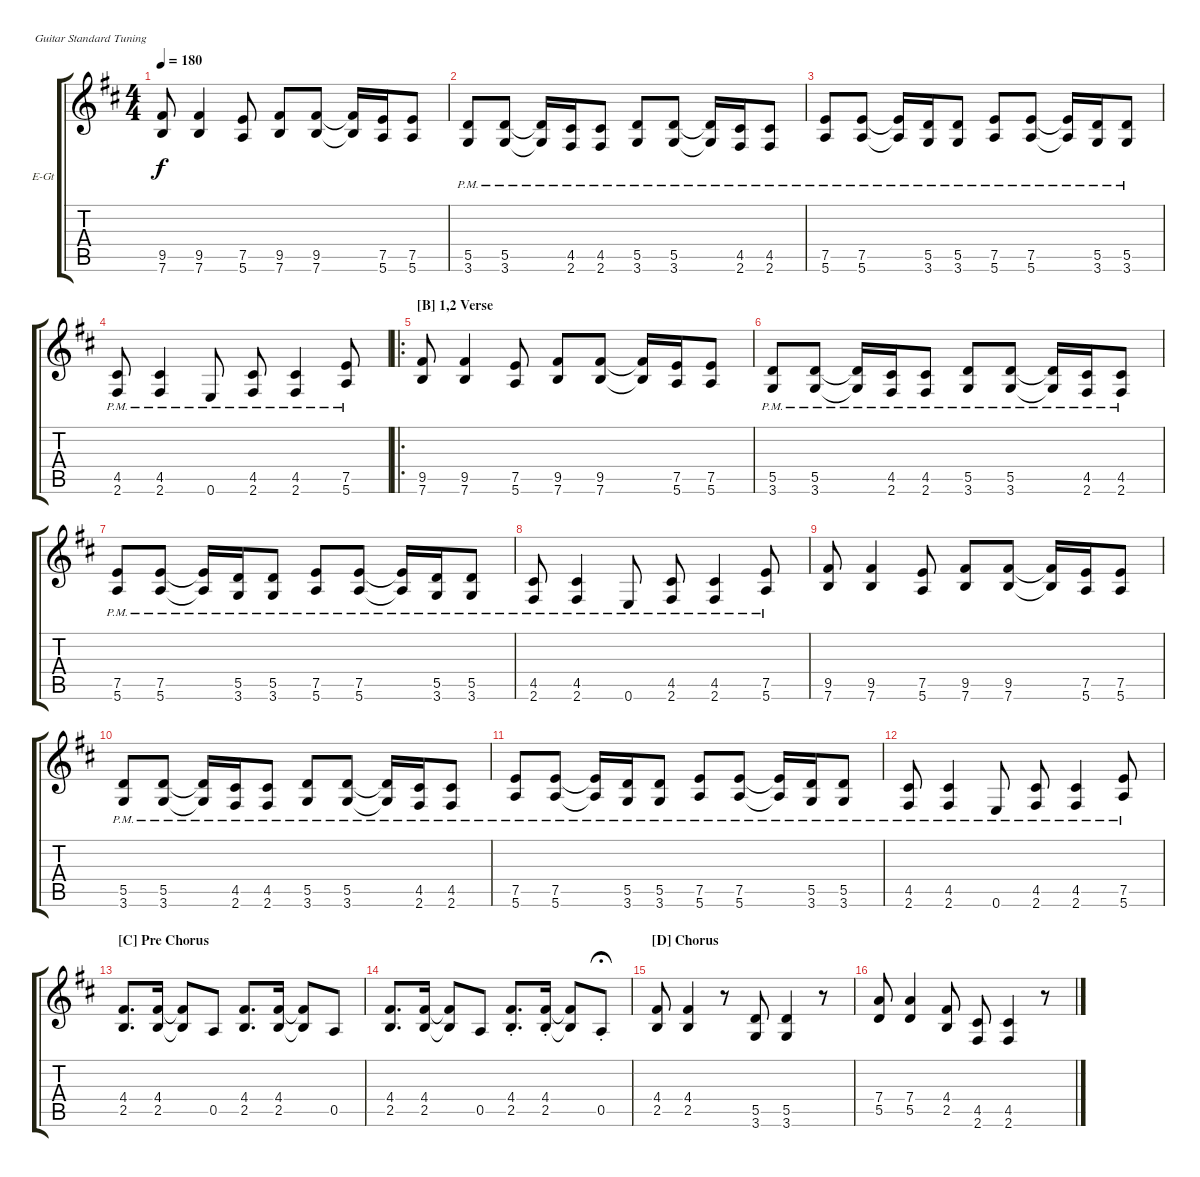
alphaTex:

\bracketExtendMode groupsimilarinstruments
\firstSystemTrackNameOrientation horizontal
\otherSystemsTrackNameOrientation horizontal
\track ("Gtr. I" "E-Gt") {instrument overdrivenguitar}
\staff {score tabs}
\tuning (E4 B3 G3 D3 A2 E2)
\ts (4 4)
\tempo 180
\clef g2
\scale
1.06305
\ks d
(9.5 7.6).8{dy f} (9.5 7.6).4 (7.5 5.6).8 (9.5 7.6).8 (9.5 7.6).8 (9.5{t} 7.6{t}).16 (7.5 5.6).16 (7.5 5.6).8 |
\scale
0.936948 (5.5{pm} 3.6{pm}).8 (5.5{pm} 3.6{pm}).8 (5.5{pm t} 3.6{pm t}).16 (4.5{pm} 2.6{pm}).16 (4.5{pm} 2.6{pm}).8 (5.5{pm} 3.6{pm}).8 (5.5{pm} 3.6{pm}).8 (5.5{pm t} 3.6{pm t}).16 (4.5{pm} 2.6{pm}).16 (4.5{pm} 2.6{pm}).8 |
\scale
1.06305 (7.5{pm} 5.6{pm}).8 (7.5{pm} 5.6{pm}).8 (7.5{pm t} 5.6{pm t}).16 (5.5{pm} 3.6{pm}).16 (5.5{pm} 3.6{pm}).8 (7.5{pm} 5.6{pm}).8 (7.5{pm} 5.6{pm}).8 (7.5{pm t} 5.6{pm t}).16 (5.5{pm} 3.6{pm}).16 (5.5{pm} 3.6{pm}).8 |
\scale
0.936948 (4.5{pm} 2.6{pm}).8 (4.5{pm} 2.6{pm}).4 0.6{pm}.8 (4.5{pm} 2.6{pm}).8 (4.5{pm} 2.6{pm}).4 (7.5{pm} 5.6{pm}).8 |
\ro
\section ("B" "1,2 Verse")
\scale
1.06305 (9.5 7.6).8 (9.5 7.6).4 (7.5 5.6).8 (9.5 7.6).8 (9.5 7.6).8 (9.5{t} 7.6{t}).16 (7.5 5.6).16 (7.5 5.6).8 |
\scale
0.936948 (5.5{pm} 3.6{pm}).8 (5.5{pm} 3.6{pm}).8 (5.5{pm t} 3.6{pm t}).16 (4.5{pm} 2.6{pm}).16 (4.5{pm} 2.6{pm}).8 (5.5{pm} 3.6{pm}).8 (5.5{pm} 3.6{pm}).8 (5.5{pm t} 3.6{pm t}).16 (4.5{pm} 2.6{pm}).16 (4.5{pm} 2.6{pm}).8 |
\scale
1.06305 (7.5{pm} 5.6{pm}).8 (7.5{pm} 5.6{pm}).8 (7.5{pm t} 5.6{pm t}).16 (5.5{pm} 3.6{pm}).16 (5.5{pm} 3.6{pm}).8 (7.5{pm} 5.6{pm}).8 (7.5{pm} 5.6{pm}).8 (7.5{pm t} 5.6{pm t}).16 (5.5{pm} 3.6{pm}).16 (5.5{pm} 3.6{pm}).8 |
\scale
0.936948 (4.5{pm} 2.6{pm}).8 (4.5{pm} 2.6{pm}).4 0.6{pm}.8 (4.5{pm} 2.6{pm}).8 (4.5{pm} 2.6{pm}).4 (7.5{pm} 5.6{pm}).8 |
\scale
1.06305 (9.5 7.6).8 (9.5 7.6).4 (7.5 5.6).8 (9.5 7.6).8 (9.5 7.6).8 (9.5{t} 7.6{t}).16 (7.5 5.6).16 (7.5 5.6).8 |
\scale
0.936948 (5.5{pm} 3.6{pm}).8 (5.5{pm} 3.6{pm}).8 (5.5{pm t} 3.6{pm t}).16 (4.5{pm} 2.6{pm}).16 (4.5{pm} 2.6{pm}).8 (5.5{pm} 3.6{pm}).8 (5.5{pm} 3.6{pm}).8 (5.5{pm t} 3.6{pm t}).16 (4.5{pm} 2.6{pm}).16 (4.5{pm} 2.6{pm}).8 |
\scale
1.06305 (7.5{pm} 5.6{pm}).8 (7.5{pm} 5.6{pm}).8 (7.5{pm t} 5.6{pm t}).16 (5.5{pm} 3.6{pm}).16 (5.5{pm} 3.6{pm}).8 (7.5{pm} 5.6{pm}).8 (7.5{pm} 5.6{pm}).8 (7.5{pm t} 5.6{pm t}).16 (5.5{pm} 3.6{pm}).16 (5.5{pm} 3.6{pm}).8 |
\scale
0.936948 (4.5{pm} 2.6{pm}).8 (4.5{pm} 2.6{pm}).4 0.6{pm}.8 (4.5{pm} 2.6{pm}).8 (4.5{pm} 2.6{pm}).4 (7.5{pm} 5.6{pm}).8 |
\section ("C" "Pre Chorus")
\scale
1.06305 (4.4 2.5).8{d} (4.4 2.5).16 (4.4{t} 2.5{t}).8 0.5.8 (4.4 2.5).8{d} (4.4 2.5).16 (4.4{t} 2.5{t}).8 0.5.8 |
\scale
0.936948 (4.4 2.5).8{d} (4.4 2.5).16 (4.4{t} 2.5{t}).8 0.5.8 (4.4{st} 2.5{st}).8{d} (4.4{st} 2.5{st}).16 (4.4{t} 2.5{t}).8 0.5{st}.8{fermata (medium 0.22)} |
\section ("D" "Chorus")
\scale
1.06305 (4.4 2.5).8 (4.4 2.5).4 r.8 (5.5 3.6).8 (5.5 3.6).4 r.8 |
\scale
0.936948 (7.4 5.5).8 (7.4 5.5).4 (4.4 2.5).8 (4.5 2.6).8 (4.5 2.6).4 r.8
